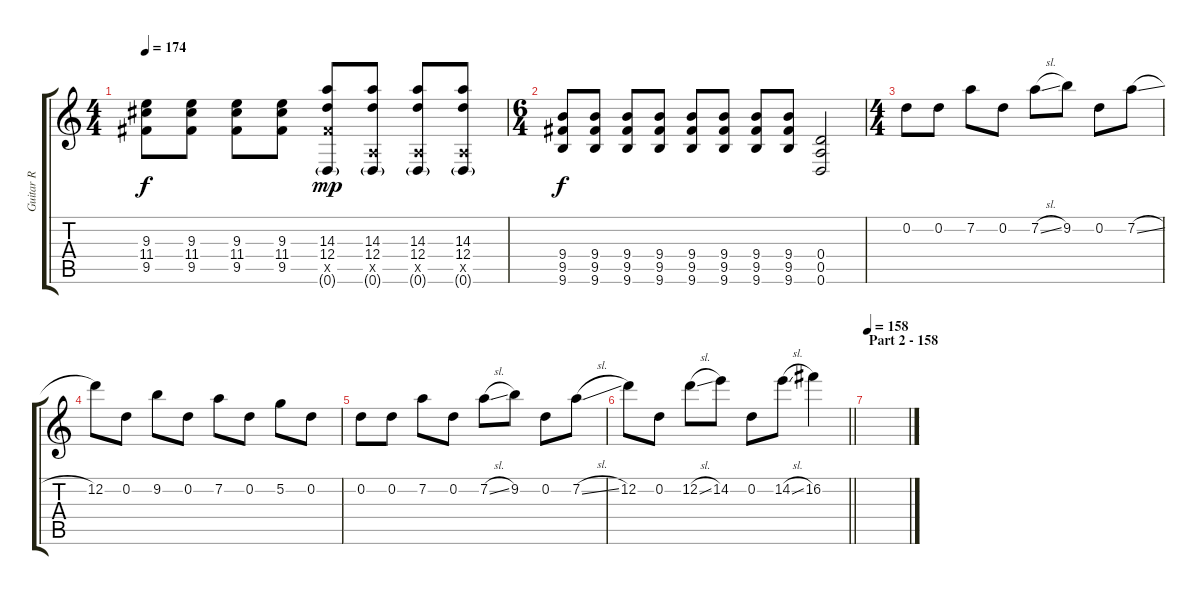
\track ("Guitar R" "Guitar R") {instrument distortionguitar}
\staff {score tabs}
\tuning (E4 D4 G3 D3 A2 D2) {hide}
\ts (4 4)
\tempo 174
\clef g2
\ks c
(9.3 11.4 9.5).8{dy f} (9.3 11.4 9.5).8 (9.3 11.4 9.5).8 (9.3 11.4 9.5).8 (14.3 12.4 9.5{x} 0.6{g}).8{dy mp} (14.3 12.4 0.5{x} 0.6{g}).8 (14.3 12.4 0.5{x} 0.6{g}).8 (14.3 12.4 0.5{x} 0.6{g}).8 |
\ts (6 4)
(9.4 9.5 9.6).8{dy f} (9.4 9.5 9.6).8 (9.4 9.5 9.6).8 (9.4 9.5 9.6).8 (9.4 9.5 9.6).8 (9.4 9.5 9.6).8 (9.4 9.5 9.6).8 (9.4 9.5 9.6).8 (0.4 0.5 0.6).2 |
\ts (4 4)
0.2.8 0.2.8 7.2.8 0.2.8 7.2{sl}.8 9.2.8 0.2.8 7.2{sl}.8 |
12.2.8 0.2.8 9.2.8 0.2.8 7.2.8 0.2.8 5.2.8 0.2.8 |
0.2.8 0.2.8 7.2.8 0.2.8 7.2{sl}.8 9.2.8 0.2.8 7.2{sl}.8 |
\barLineRight lightlight
12.2.8 0.2.8 12.2{sl}.8 14.2.8 0.2.8 14.2{sl}.8 16.2.4 |
\section ("" "Part 2 - 158")
\tempo 158
